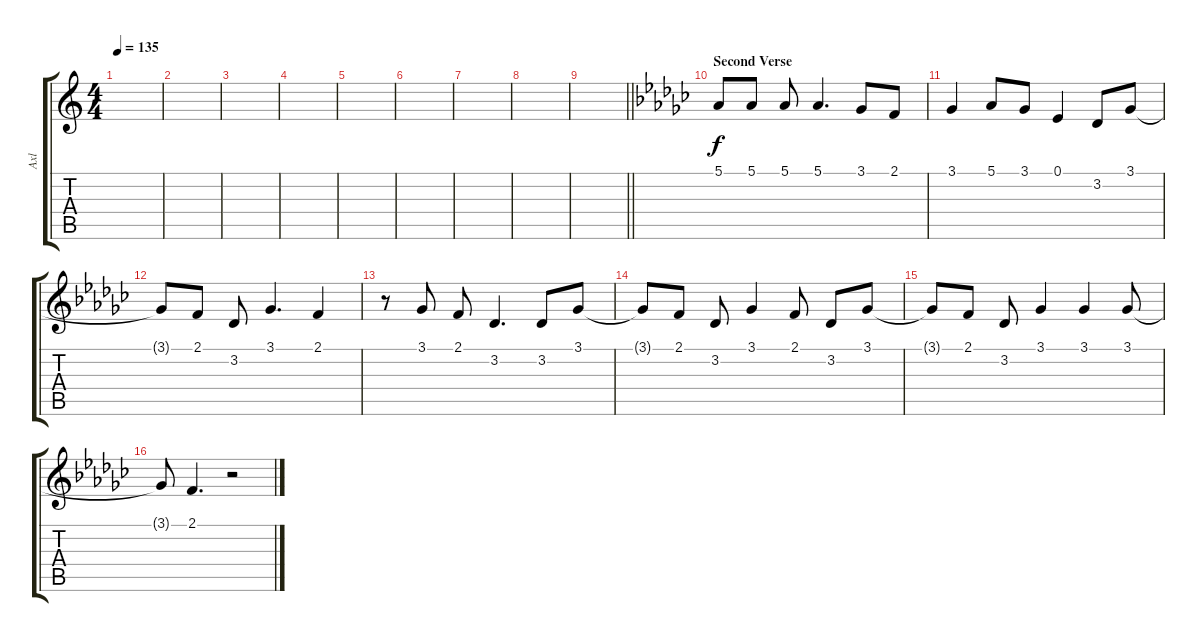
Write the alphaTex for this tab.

\track ("Axl" "Axl") {instrument lead1square}
\staff {score tabs}
\tuning (Eb4 Bb3 Gb3 Db3 Ab2 Eb2) {hide}
\ts (4 4)
\tempo 135
\clef g2
\ks c
|
|
|
|
|
|
|
|
\barLineRight lightlight
|
\section ("" "Second Verse")
\ks gb
5.1.8 5.1.8 5.1.8 5.1.4{d} 3.1.8 2.1.8 |
3.1.4 5.1.8 3.1.8 0.1.4 3.2.8 3.1.8 |
3.1{t}.8 2.1.8 3.2.8 3.1.4{d} 2.1.4 |
r.8 3.1.8 2.1.8 3.2.4{d} 3.2.8 3.1.8 |
3.1{t}.8 2.1.8 3.2.8 3.1.4 2.1.8 3.2.8 3.1.8 |
3.1{t}.8 2.1.8 3.2.8 3.1.4 3.1.4 3.1.8 |
3.1{t}.8 2.1.4{d} r.2
